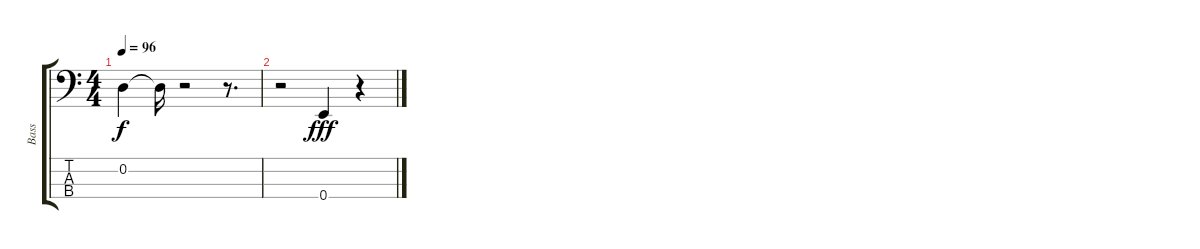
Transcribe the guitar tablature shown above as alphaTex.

\track ("Bass" "Bass") {instrument electricbassfinger}
\staff {score tabs}
\tuning (G2 D2 A1 E1) {hide}
\ts (4 4)
\tempo 96
\clef f4
\ks c
0.2{t}.4{dy f} 0.2{t}.16 r.2 r.8{d} |
r.2 0.4.4{dy fff} r.4
